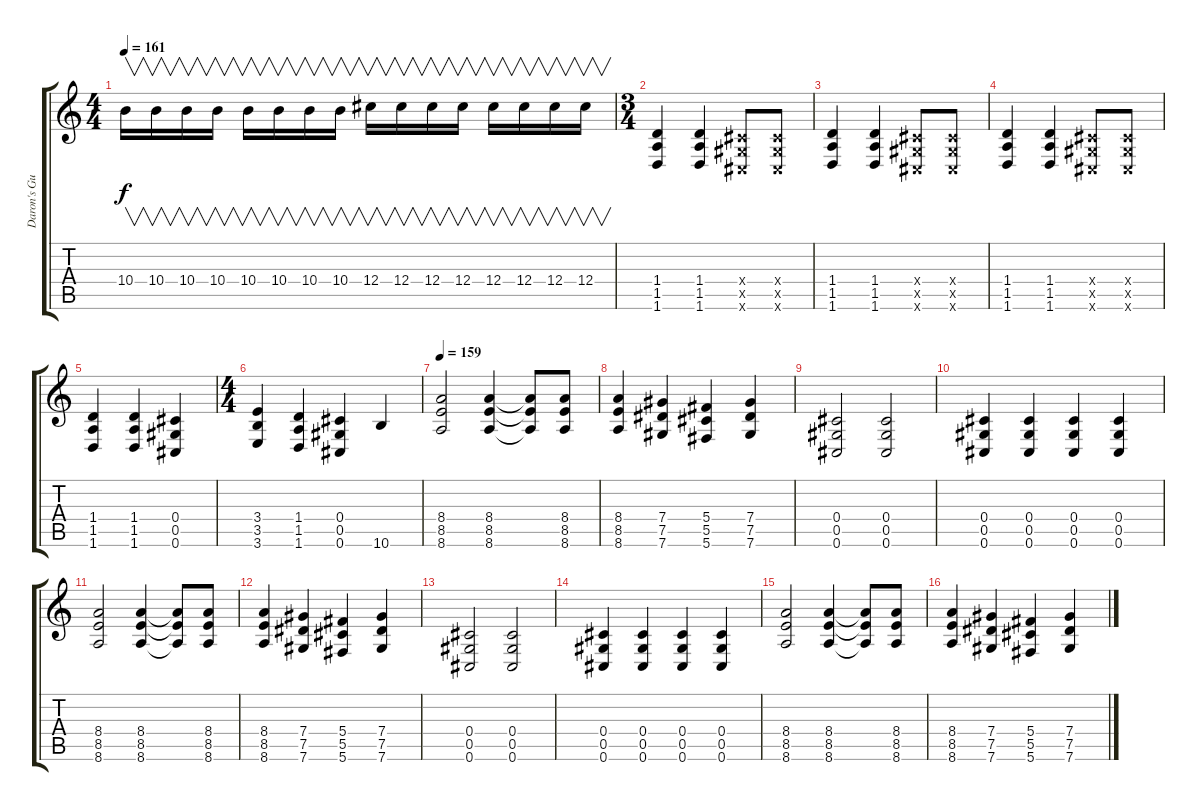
\track ("Daron's Guitar" "Daron's Gu") {instrument electricguitarjazz}
\staff {score tabs}
\tuning (Eb4 Bb3 Gb3 Db3 Ab2 Db2) {hide}
\ts (4 4)
\tempo 161
\clef g2
\ks c
10.4.16{v dy f} 10.4.16{v} 10.4.16{v} 10.4.16{v} 10.4.16{v} 10.4.16{v} 10.4.16{v} 10.4.16{v} 12.4.16{v} 12.4.16{v} 12.4.16{v} 12.4.16{v} 12.4.16{v} 12.4.16{v} 12.4.16{v} 12.4.16{v} |
\ts (3 4)
(1.4 1.5 1.6).4 (1.4 1.5 1.6).4 (0.4{x} 0.5{x} 0.6{x}).8 (0.4{x} 0.5{x} 0.6{x}).8 |
(1.4 1.5 1.6).4 (1.4 1.5 1.6).4 (0.4{x} 0.5{x} 0.6{x}).8 (0.4{x} 0.5{x} 0.6{x}).8 |
(1.4 1.5 1.6).4 (1.4 1.5 1.6).4 (0.4{x} 0.5{x} 0.6{x}).8 (0.4{x} 0.5{x} 0.6{x}).8 |
(1.4 1.5 1.6).4 (1.4 1.5 1.6).4 (0.4 0.5 0.6).4 |
\ts (4 4)
(3.4 3.5 3.6).4 (1.4 1.5 1.6).4 (0.4 0.5 0.6).4 10.6.4 |
\tempo 159
(8.4 8.5 8.6).2 (8.4 8.5 8.6).4 (8.4{t} 8.5{t} 8.6{t}).8 (8.4 8.5 8.6).8 |
(8.4 8.5 8.6).4 (7.4 7.5 7.6).4 (5.4 5.5 5.6).4 (7.4 7.5 7.6).4 |
(0.4 0.5 0.6).2 (0.4 0.5 0.6).2 |
(0.4 0.5 0.6).4 (0.4 0.5 0.6).4 (0.4 0.5 0.6).4 (0.4 0.5 0.6).4 |
(8.4 8.5 8.6).2 (8.4 8.5 8.6).4 (8.4{t} 8.5{t} 8.6{t}).8 (8.4 8.5 8.6).8 |
(8.4 8.5 8.6).4 (7.4 7.5 7.6).4 (5.4 5.5 5.6).4 (7.4 7.5 7.6).4 |
(0.4 0.5 0.6).2 (0.4 0.5 0.6).2 |
(0.4 0.5 0.6).4 (0.4 0.5 0.6).4 (0.4 0.5 0.6).4 (0.4 0.5 0.6).4 |
(8.4 8.5 8.6).2 (8.4 8.5 8.6).4 (8.4{t} 8.5{t} 8.6{t}).8 (8.4 8.5 8.6).8 |
(8.4 8.5 8.6).4 (7.4 7.5 7.6).4 (5.4 5.5 5.6).4 (7.4 7.5 7.6).4
